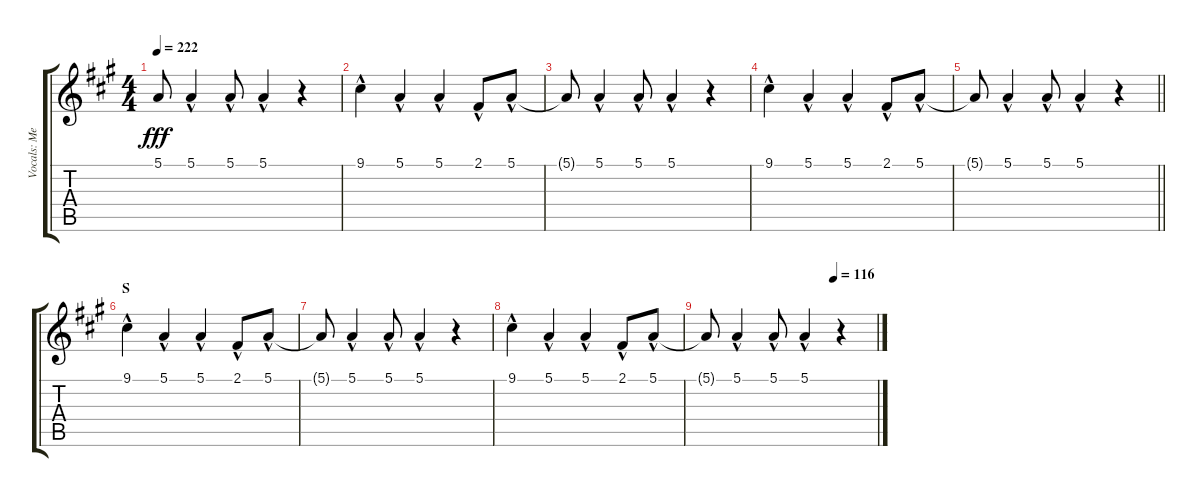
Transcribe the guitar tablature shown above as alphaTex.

\track ("Vocals: Meatloaf" "Vocals: Me") {instrument lead2sawtooth}
\staff {score tabs}
\tuning (E4 B3 G3 D3 A2 E2) {hide}
\ts (4 4)
\tempo 222
\clef g2
\ks a
5.1{t}.8{dy fff} 5.1{hac}.4 5.1{hac}.8 5.1{hac}.4 r.4 |
9.1{hac}.4 5.1{hac}.4 5.1{hac}.4 2.1{hac}.8 5.1{hac}.8 |
5.1{t}.8 5.1{hac}.4 5.1{hac}.8 5.1{hac}.4 r.4 |
9.1{hac}.4 5.1{hac}.4 5.1{hac}.4 2.1{hac}.8 5.1{hac}.8 |
\barLineRight lightlight
5.1{t}.8 5.1{hac}.4 5.1{hac}.8 5.1{hac}.4 r.4 |
\section ("" "S")
9.1{hac}.4 5.1{hac}.4 5.1{hac}.4 2.1{hac}.8 5.1{hac}.8 |
5.1{t}.8 5.1{hac}.4 5.1{hac}.8 5.1{hac}.4 r.4 |
9.1{hac}.4 5.1{hac}.4 5.1{hac}.4 2.1{hac}.8 5.1{hac}.8 |
\tempo (116 0.75)
5.1{t}.8 5.1{hac}.4 5.1{hac}.8 5.1{hac}.4 r.4
